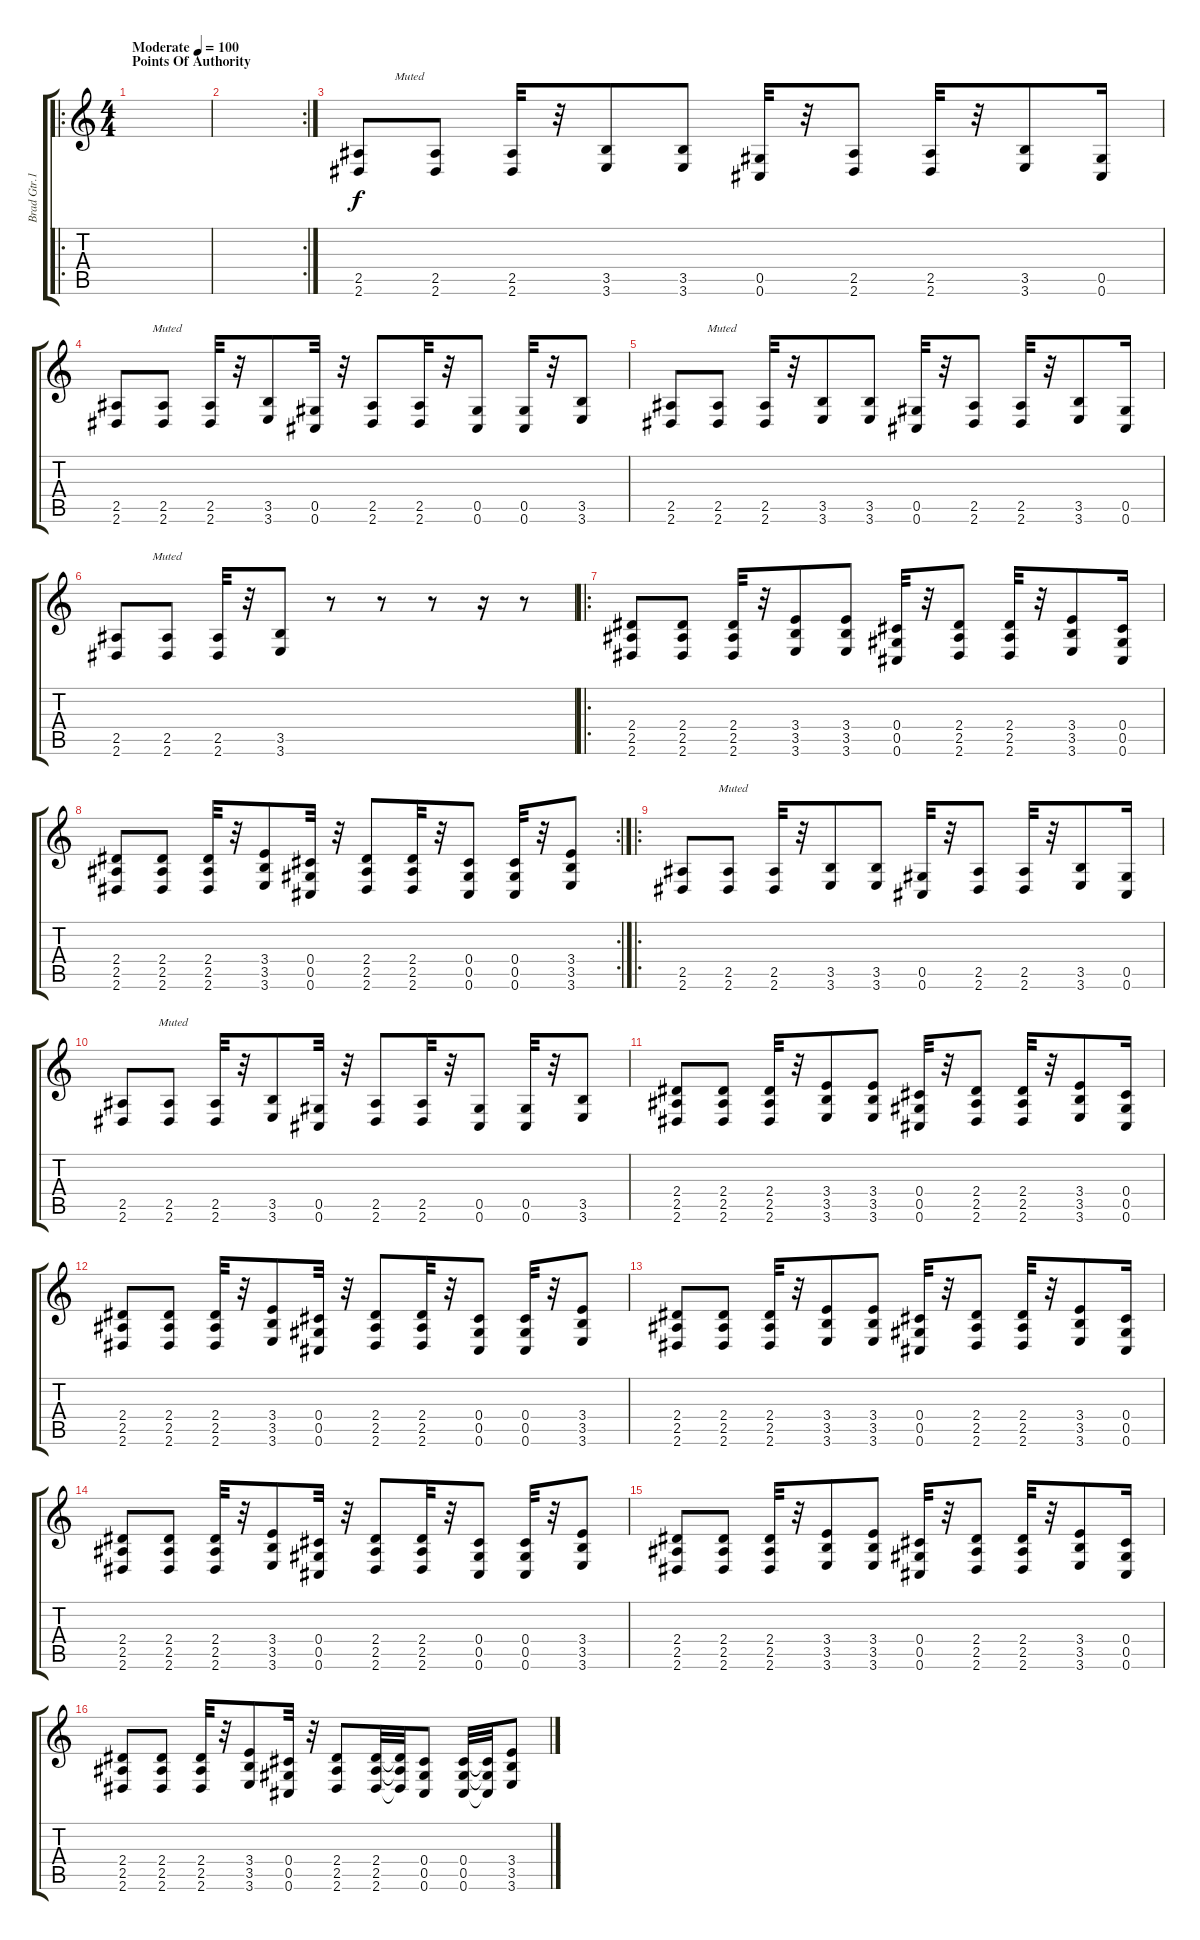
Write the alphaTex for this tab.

\track ("Brad Gtr.1" "Brad Gtr.1") {instrument distortionguitar}
\staff {score tabs}
\tuning (Eb4 Bb3 Gb3 Db3 Ab2 Db2) {hide}
\ro
\ts (4 4)
\section ("" "Points Of Authority")
\tempo (100 "Moderate")
\clef g2
\ks c
|
\rc 2
|
(2.5 2.6).8{txt "            Muted" volume 10 balance 4 instrument overdrivenguitar} (2.5 2.6).8 (2.5 2.6).32 r.32 (3.5 3.6).8 (3.5 3.6).8 (0.5 0.6).32 r.32 (2.5 2.6).8 (2.5 2.6).32 r.32 (3.5 3.6).8 (0.5 0.6).16 |
(2.5 2.6).8{txt "            Muted" volume 10 balance 4 instrument overdrivenguitar} (2.5 2.6).8 (2.5 2.6).32 r.32 (3.5 3.6).8 (0.5 0.6).32 r.32 (2.5 2.6).8 (2.5 2.6).32 r.32 (0.5 0.6).8 (0.5 0.6).32 r.32 (3.5 3.6).8 |
(2.5 2.6).8{txt "            Muted" volume 10 balance 4 instrument overdrivenguitar} (2.5 2.6).8 (2.5 2.6).32 r.32 (3.5 3.6).8 (3.5 3.6).8 (0.5 0.6).32 r.32 (2.5 2.6).8 (2.5 2.6).32 r.32 (3.5 3.6).8 (0.5 0.6).16 |
(2.5 2.6).8{txt "            Muted" volume 10 balance 4 instrument overdrivenguitar} (2.5 2.6).8 (2.5 2.6).32 r.32 (3.5 3.6).8 r.8 r.8 r.8 r.16 r.8 |
\ro
(2.4 2.5 2.6).8{volume 16 balance 8 instrument distortionguitar} (2.4 2.5 2.6).8 (2.4 2.5 2.6).32 r.32 (3.4 3.5 3.6).8 (3.4 3.5 3.6).8 (0.4 0.5 0.6).32 r.32 (2.4 2.5 2.6).8 (2.4 2.5 2.6).32 r.32 (3.4 3.5 3.6).8 (0.4 0.5 0.6).16 |
\rc 2
(2.4 2.5 2.6).8 (2.4 2.5 2.6).8 (2.4 2.5 2.6).32 r.32 (3.4 3.5 3.6).8 (0.4 0.5 0.6).32 r.32 (2.4 2.5 2.6).8 (2.4 2.5 2.6).32 r.32 (0.4 0.5 0.6).8 (0.4 0.5 0.6).32 r.32 (3.4 3.5 3.6).8 |
\ro
(2.5 2.6).8{txt "            Muted" volume 10 balance 4 instrument overdrivenguitar} (2.5 2.6).8 (2.5 2.6).32 r.32 (3.5 3.6).8 (3.5 3.6).8 (0.5 0.6).32 r.32 (2.5 2.6).8 (2.5 2.6).32 r.32 (3.5 3.6).8 (0.5 0.6).16 |
(2.5 2.6).8{txt "            Muted" volume 10 balance 4 instrument overdrivenguitar} (2.5 2.6).8 (2.5 2.6).32 r.32 (3.5 3.6).8 (0.5 0.6).32 r.32 (2.5 2.6).8 (2.5 2.6).32 r.32 (0.5 0.6).8 (0.5 0.6).32 r.32 (3.5 3.6).8 |
(2.4 2.5 2.6).8{volume 16 balance 8 instrument distortionguitar} (2.4 2.5 2.6).8 (2.4 2.5 2.6).32 r.32 (3.4 3.5 3.6).8 (3.4 3.5 3.6).8 (0.4 0.5 0.6).32 r.32 (2.4 2.5 2.6).8 (2.4 2.5 2.6).32 r.32 (3.4 3.5 3.6).8 (0.4 0.5 0.6).16 |
(2.4 2.5 2.6).8 (2.4 2.5 2.6).8 (2.4 2.5 2.6).32 r.32 (3.4 3.5 3.6).8 (0.4 0.5 0.6).32 r.32 (2.4 2.5 2.6).8 (2.4 2.5 2.6).32 r.32 (0.4 0.5 0.6).8 (0.4 0.5 0.6).32 r.32 (3.4 3.5 3.6).8 |
(2.4 2.5 2.6).8{volume 16 balance 8 instrument distortionguitar} (2.4 2.5 2.6).8 (2.4 2.5 2.6).32 r.32 (3.4 3.5 3.6).8 (3.4 3.5 3.6).8 (0.4 0.5 0.6).32 r.32 (2.4 2.5 2.6).8 (2.4 2.5 2.6).32 r.32 (3.4 3.5 3.6).8 (0.4 0.5 0.6).16 |
(2.4 2.5 2.6).8 (2.4 2.5 2.6).8 (2.4 2.5 2.6).32 r.32 (3.4 3.5 3.6).8 (0.4 0.5 0.6).32 r.32 (2.4 2.5 2.6).8 (2.4 2.5 2.6).32 r.32 (0.4 0.5 0.6).8 (0.4 0.5 0.6).32 r.32 (3.4 3.5 3.6).8 |
(2.4 2.5 2.6).8{volume 16 balance 8 instrument distortionguitar} (2.4 2.5 2.6).8 (2.4 2.5 2.6).32 r.32 (3.4 3.5 3.6).8 (3.4 3.5 3.6).8 (0.4 0.5 0.6).32 r.32 (2.4 2.5 2.6).8 (2.4 2.5 2.6).32 r.32 (3.4 3.5 3.6).8 (0.4 0.5 0.6).16 |
(2.4 2.5 2.6).8 (2.4 2.5 2.6).8 (2.4 2.5 2.6).32 r.32 (3.4 3.5 3.6).8 (0.4 0.5 0.6).32 r.32 (2.4 2.5 2.6).8 (2.4 2.5 2.6).32 (2.4{t} 2.5{t} 2.6{t}).32 (0.4 0.5 0.6).8 (0.4 0.5 0.6).32 (0.4{t} 0.5{t} 0.6{t}).32 (3.4 3.5 3.6).8
